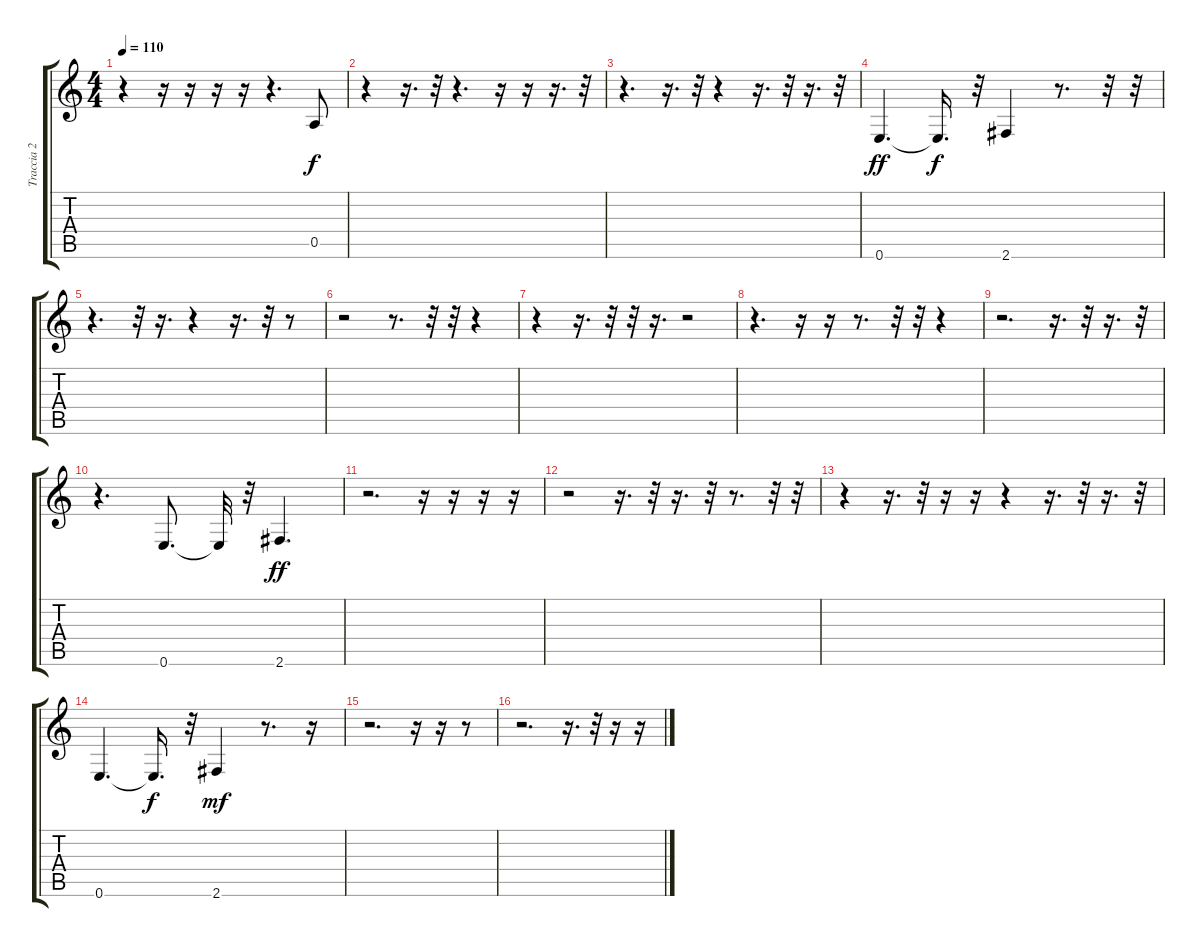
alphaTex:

\track ("Traccia 2" "Traccia 2") {instrument fretlessbass}
\staff {score tabs}
\tuning (E4 B3 G3 D3 A2 E2) {hide}
\ts (4 4)
\tempo 110
\clef g2
\ks c
r.4{dy mf} r.16 r.16 r.16 r.16 r.4{d} 0.5.8{dy f} |
r.4 r.16{d} r.32 r.4{d} r.16 r.16 r.16{d} r.32 |
r.4{d} r.16{d} r.32 r.4 r.16{d} r.32 r.16{d} r.32 |
0.6.4{d dy ff} 0.6{t}.16{d dy f} r.32 2.6.4 r.8{d} r.32 r.32 |
r.4{d} r.32 r.16{d} r.4 r.16{d} r.32 r.8 |
r.2 r.8{d} r.32 r.32 r.4 |
r.4 r.16{d} r.32 r.32 r.16{d} r.2 |
r.4{d} r.16 r.16 r.8{d} r.32 r.32 r.4 |
r.2{d} r.16{d} r.32 r.16{d} r.32 |
r.4{d} 0.6.8{d} 0.6{t}.32 r.32 2.6.4{d dy ff} |
r.2{d} r.16 r.16 r.16 r.16 |
r.2 r.16{d} r.32 r.16{d} r.32 r.8{d} r.32 r.32 |
r.4 r.16{d} r.32 r.16 r.16 r.4 r.16{d} r.32 r.16{d} r.32 |
0.6.4{d} 0.6{t}.16{d dy f} r.32 2.6.4{dy mf} r.8{d} r.16 |
r.2{d} r.16 r.16 r.8 |
r.2{d} r.16{d} r.32 r.16 r.16
